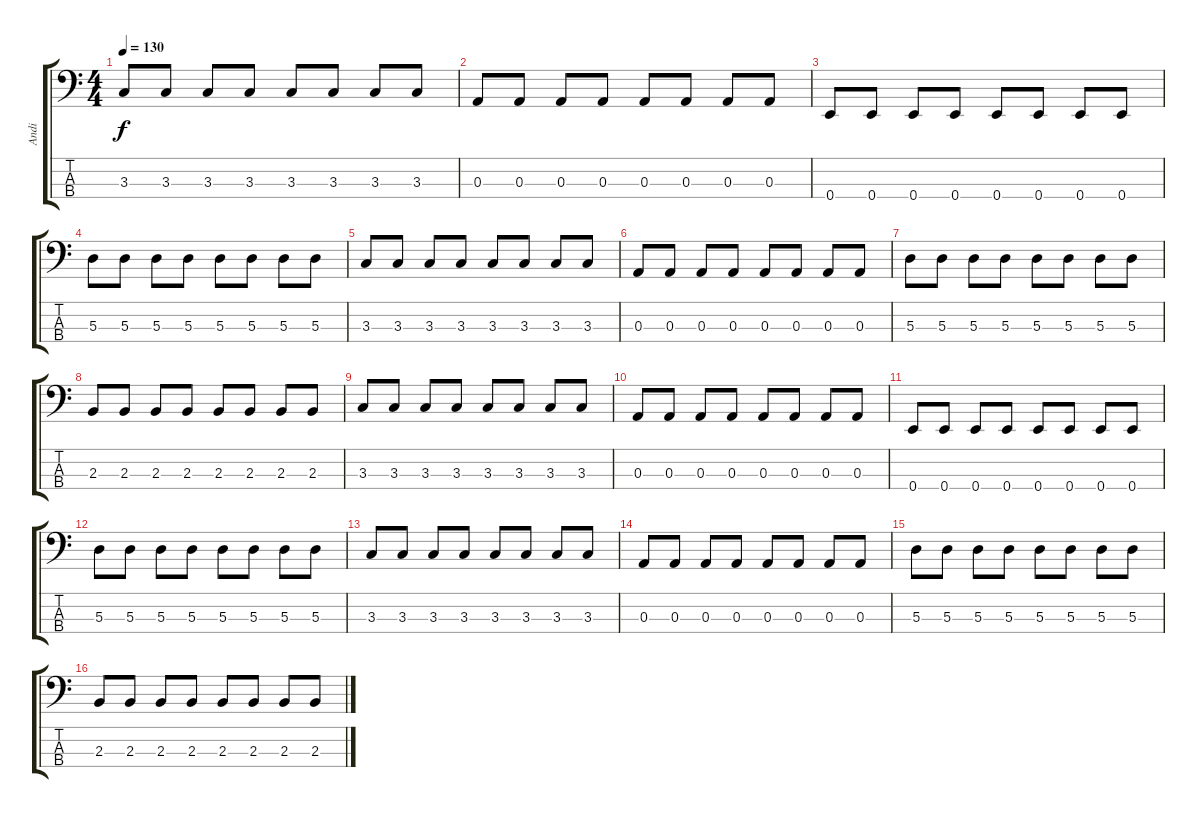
\track ("Andi" "Andi") {instrument electricbasspick}
\staff {score tabs}
\tuning (G2 D2 A1 E1) {hide}
\ts (4 4)
\tempo 130
\clef f4
\ks c
3.3.8{dy f} 3.3.8 3.3.8 3.3.8 3.3.8 3.3.8 3.3.8 3.3.8 |
0.3.8 0.3.8 0.3.8 0.3.8 0.3.8 0.3.8 0.3.8 0.3.8 |
0.4.8 0.4.8 0.4.8 0.4.8 0.4.8 0.4.8 0.4.8 0.4.8 |
5.3.8 5.3.8 5.3.8 5.3.8 5.3.8 5.3.8 5.3.8 5.3.8 |
3.3.8 3.3.8 3.3.8 3.3.8 3.3.8 3.3.8 3.3.8 3.3.8 |
0.3.8 0.3.8 0.3.8 0.3.8 0.3.8 0.3.8 0.3.8 0.3.8 |
5.3.8 5.3.8 5.3.8 5.3.8 5.3.8 5.3.8 5.3.8 5.3.8 |
2.3.8 2.3.8 2.3.8 2.3.8 2.3.8 2.3.8 2.3.8 2.3.8 |
3.3.8 3.3.8 3.3.8 3.3.8 3.3.8 3.3.8 3.3.8 3.3.8 |
0.3.8 0.3.8 0.3.8 0.3.8 0.3.8 0.3.8 0.3.8 0.3.8 |
0.4.8 0.4.8 0.4.8 0.4.8 0.4.8 0.4.8 0.4.8 0.4.8 |
5.3.8 5.3.8 5.3.8 5.3.8 5.3.8 5.3.8 5.3.8 5.3.8 |
3.3.8 3.3.8 3.3.8 3.3.8 3.3.8 3.3.8 3.3.8 3.3.8 |
0.3.8 0.3.8 0.3.8 0.3.8 0.3.8 0.3.8 0.3.8 0.3.8 |
5.3.8 5.3.8 5.3.8 5.3.8 5.3.8 5.3.8 5.3.8 5.3.8 |
2.3.8 2.3.8 2.3.8 2.3.8 2.3.8 2.3.8 2.3.8 2.3.8
